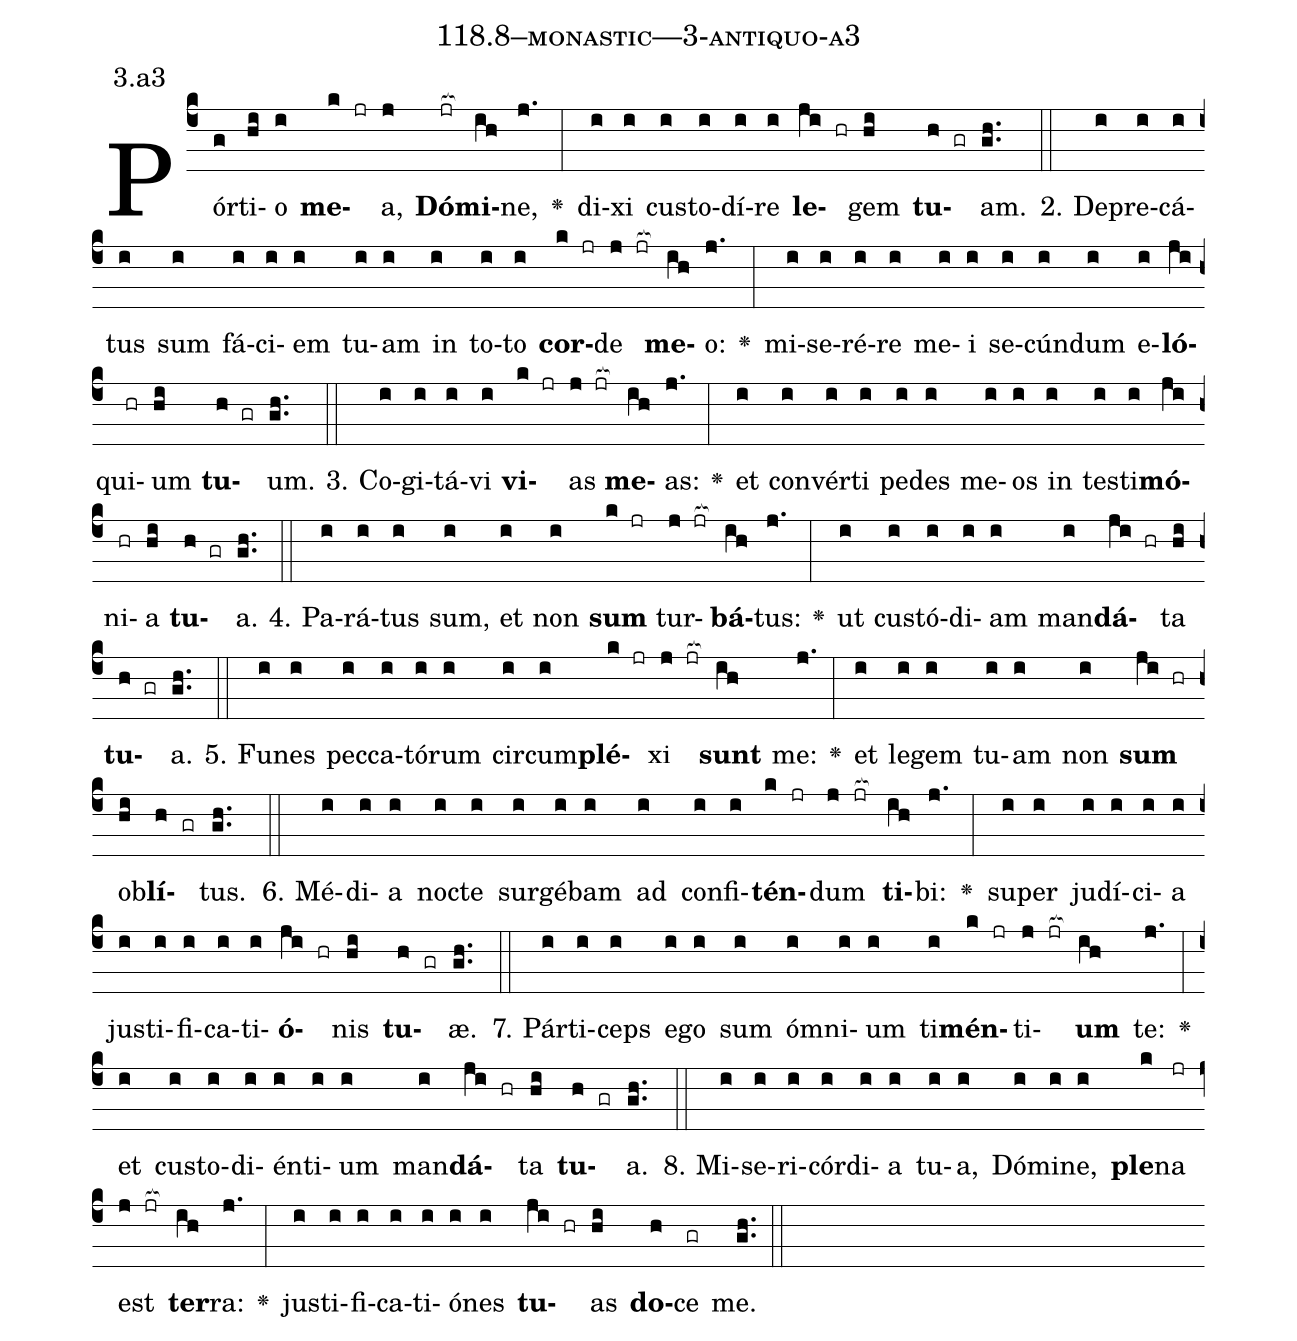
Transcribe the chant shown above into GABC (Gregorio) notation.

name: 118.8--monastic---3-antiquo-a3;
annotation: 3.a3;
%%
(c4)Pór(g)ti(hi)o(i) <b>me</b>(k jr)a,(j) <b>Dó</b>(jr[ocb:1{])<b>mi</b>(ih[ocb:0}])ne,(j.) <v>\greheightstar</v>(:) di(i)xi(i) cus(i)to(i)dí(i)re(i) <b>le</b>(ji hr)gem(hi) <b>tu</b>(h gr)am.(gh..) (::)
2. De(i)pre(i)cá(i)tus(i) sum(i) fá(i)ci(i)em(i) tu(i)am(i) in(i) to(i)to(i) <b>cor</b>(k jr)de(j jr[ocb:1{]) <b>me</b>(ih[ocb:0}])o:(j.) <v>\greheightstar</v>(:) mi(i)se(i)ré(i)re(i) me(i)i(i) se(i)cún(i)dum(i) e(i)<b>ló</b>(ji)qui(hr)um(hi) <b>tu</b>(h gr)um.(gh..) (::)
3. Co(i)gi(i)tá(i)vi(i) <b>vi</b>(k jr)as(j jr[ocb:1{]) <b>me</b>(ih[ocb:0}])as:(j.) <v>\greheightstar</v>(:) et(i) con(i)vér(i)ti(i) pe(i)des(i) me(i)os(i) in(i) tes(i)ti(i)<b>mó</b>(ji)ni(hr)a(hi) <b>tu</b>(h gr)a.(gh..) (::)
4. Pa(i)rá(i)tus(i) sum,(i) et(i) non(i) <b>sum</b>(k jr) tur(j jr[ocb:1{])<b>bá</b>(ih[ocb:0}])tus:(j.) <v>\greheightstar</v>(:) ut(i) cus(i)tó(i)di(i)am(i) man(i)<b>dá</b>(ji hr)ta(hi) <b>tu</b>(h gr)a.(gh..) (::)
5. Fu(i)nes(i) pec(i)ca(i)tó(i)rum(i) cir(i)cum(i)<b>plé</b>(k jr)xi(j jr[ocb:1{]) <b>sunt</b>(ih[ocb:0}]) me:(j.) <v>\greheightstar</v>(:) et(i) le(i)gem(i) tu(i)am(i) non(i) <b>sum</b>(ji hr) ob(hi)<b>lí</b>(h gr)tus.(gh..) (::)
6. Mé(i)di(i)a(i) noc(i)te(i) sur(i)gé(i)bam(i) ad(i) con(i)fi(i)<b>tén</b>(k jr)dum(j jr[ocb:1{]) <b>ti</b>(ih[ocb:0}])bi:(j.) <v>\greheightstar</v>(:) su(i)per(i) ju(i)dí(i)ci(i)a(i) jus(i)ti(i)fi(i)ca(i)ti(i)<b>ó</b>(ji hr)nis(hi) <b>tu</b>(h gr)æ.(gh..) (::)
7. Pár(i)ti(i)ceps(i) e(i)go(i) sum(i) óm(i)ni(i)um(i) ti(i)<b>mén</b>(k jr)ti(j jr[ocb:1{])<b>um</b>(ih[ocb:0}]) te:(j.) <v>\greheightstar</v>(:) et(i) cus(i)to(i)di(i)én(i)ti(i)um(i) man(i)<b>dá</b>(ji hr)ta(hi) <b>tu</b>(h gr)a.(gh..) (::)
8. Mi(i)se(i)ri(i)cór(i)di(i)a(i) tu(i)a,(i) Dó(i)mi(i)ne,(i) <b>ple</b>(k)na(jr) est(j jr[ocb:1{]) <b>ter</b>(ih[ocb:0}])ra:(j.) <v>\greheightstar</v>(:) jus(i)ti(i)fi(i)ca(i)ti(i)ó(i)nes(i) <b>tu</b>(ji hr)as(hi) <b>do</b>(h)ce(gr) me.(gh..) (::)
